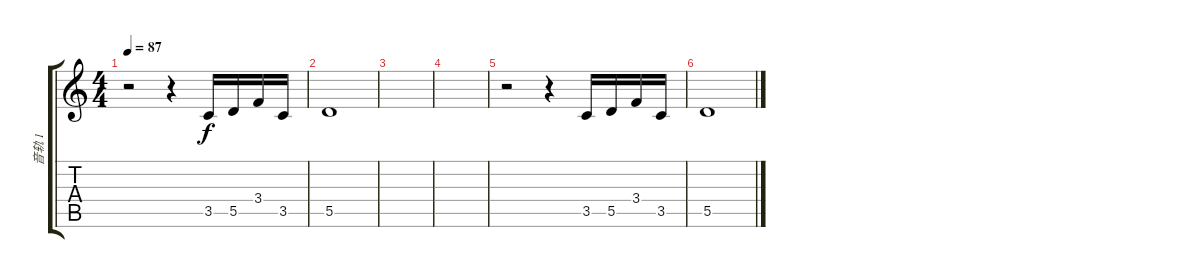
\track ("音轨 1" "音轨 1") {instrument acousticguitarsteel}
\staff {score tabs}
\tuning (E4 B3 G3 D3 A2 E2) {hide}
\ts (4 4)
\tempo 87
\clef g2
\ks c
r.2{dy f} r.4 3.5.16 5.5.16 3.4.16 3.5.16 |
5.5.1 |
|
|
r.2 r.4 3.5.16 5.5.16 3.4.16 3.5.16 |
5.5.1
